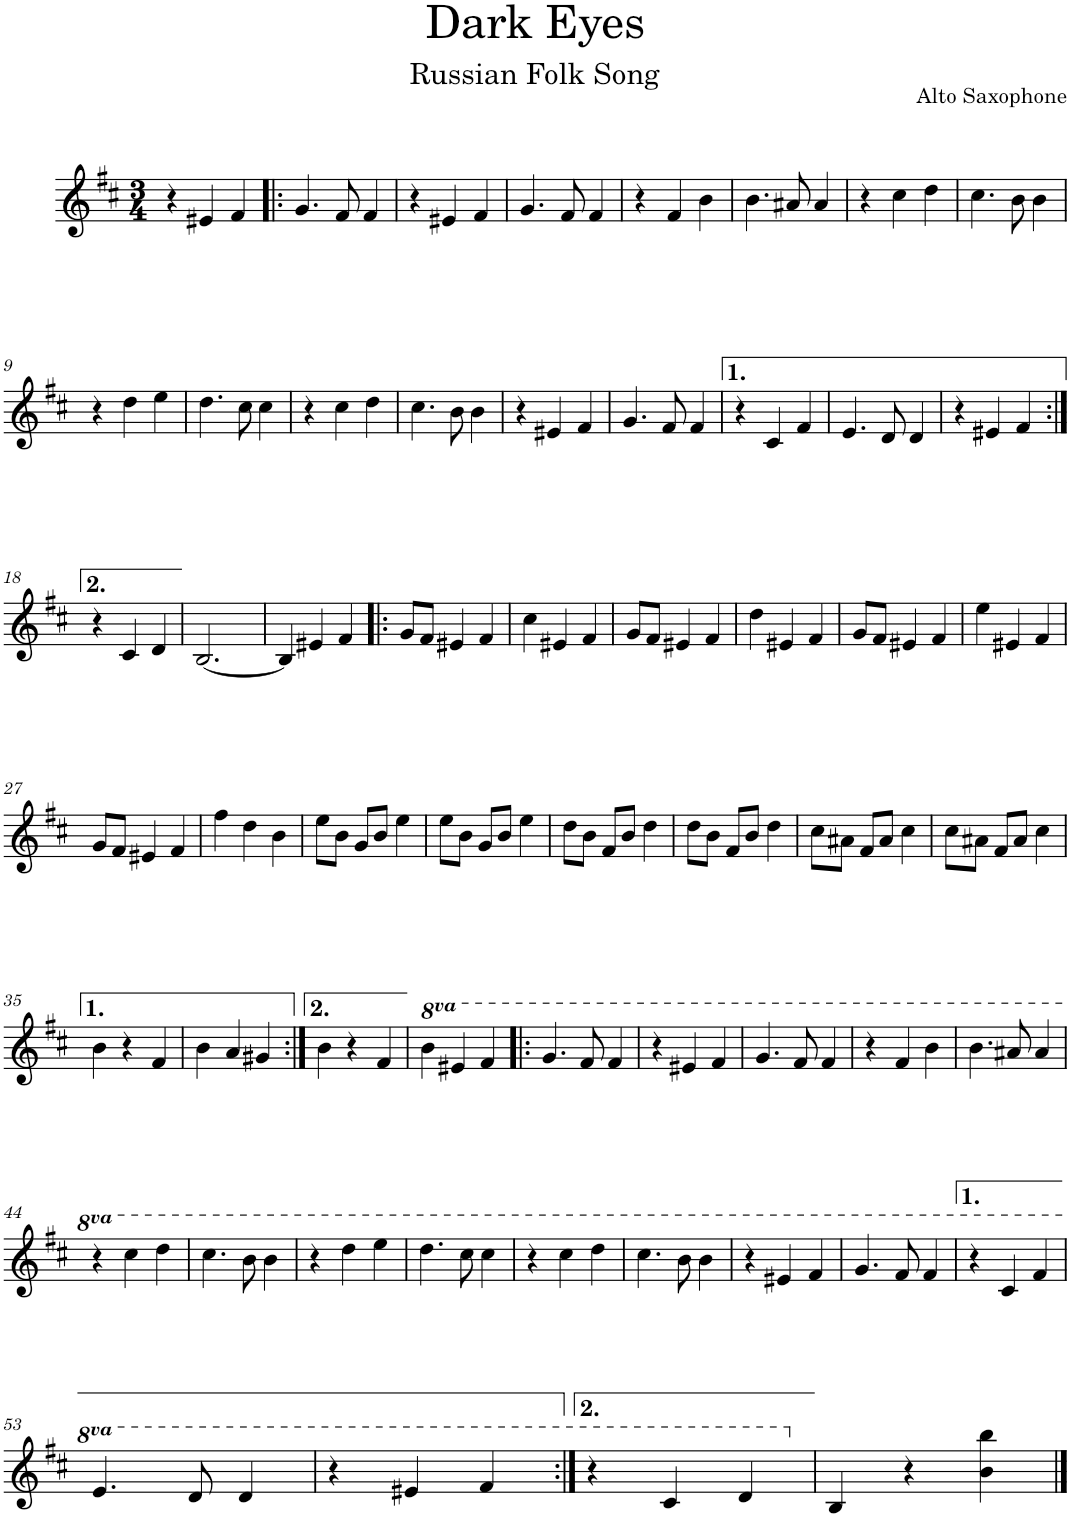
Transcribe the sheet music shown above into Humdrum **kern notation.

**kern
*part1
*staff1
*I"Alto Saxophone
*I'A. Sax.
*clefG2
*Trd5c9
*k[f#c#]
*M3/4
=1
4r
4e#X/
4f#/
=2!|:
4.g/
8f#/
4f#/
=3
4r
4e#X/
4f#/
=4
4.g/
8f#/
4f#/
=5
4r
4f#/
4b\
=6
4.b\
8a#X/
4a#/
=7
4r
4cc#\
4dd\
=8
4.cc#\
8b\
4b\
!!LO:LB:g=z
=9
4r
4dd\
4ee\
=10
4.dd\
8cc#\
4cc#\
=11
4r
4cc#\
4dd\
=12
4.cc#\
8b\
4b\
=13
4r
4e#X/
4f#/
=14
4.g/
8f#/
4f#/
=15
4r
4c#/
4f#/
=16
4.e/
8d/
4d/
=17
4r
4e#X/
4f#/
!!LO:LB:g=z
=18:|!
4r
4c#/
4d/
=19
[2.B/
=20
4B/]
4e#X/
4f#/
=21!|:
8g/L
8f#/J
4e#X/
4f#/
=22
4cc#\
4e#X/
4f#/
=23
8g/L
8f#/J
4e#X/
4f#/
=24
4dd\
4e#X/
4f#/
=25
8g/L
8f#/J
4e#X/
4f#/
=26
4ee\
4e#X/
4f#/
!!LO:LB:g=z
=27
8g/L
8f#/J
4e#X/
4f#/
=28
4ff#\
4dd\
4b\
=29
8ee\L
8b\J
8g/L
8b/J
4ee\
=30
8ee\L
8b\J
8g/L
8b/J
4ee\
=31
8dd\L
8b\J
8f#/L
8b/J
4dd\
=32
8dd\L
8b\J
8f#/L
8b/J
4dd\
=33
8cc#\L
8a#X\J
8f#/L
8a#/J
4cc#\
=34
8cc#\L
8a#X\J
8f#/L
8a#/J
4cc#\
!!LO:LB:g=z
=35
4b\
4r
4f#/
=36
4b\
4a/
4g#X/
=37:|!
4b\
4r
4f#/
=38
*8va
4bb\
4ee#X/
4ff#/
=39!|:
4.gg/
8ff#/
4ff#/
=40
4r
4ee#X/
4ff#/
=41
4.gg/
8ff#/
4ff#/
=42
4r
4ff#/
4bb\
=43
4.bb\
8aa#X/
4aa#/
!!LO:LB:g=z
=44
4r
4ccc#\
4ddd\
=45
4.ccc#\
8bb\
4bb\
=46
4r
4ddd\
4eee\
=47
4.ddd\
8ccc#\
4ccc#\
=48
4r
4ccc#\
4ddd\
=49
4.ccc#\
8bb\
4bb\
=50
4r
4ee#X/
4ff#/
=51
4.gg/
8ff#/
4ff#/
=52
4r
4cc#/
4ff#/
!!LO:LB:g=z
=53
4.ee/
8dd/
4dd/
=54
4r
4ee#X/
4ff#/
=55:|!
4r
4cc#/
4dd/
=56
*X8va
4B/
4r
4b\ 4bb\
==
*-
